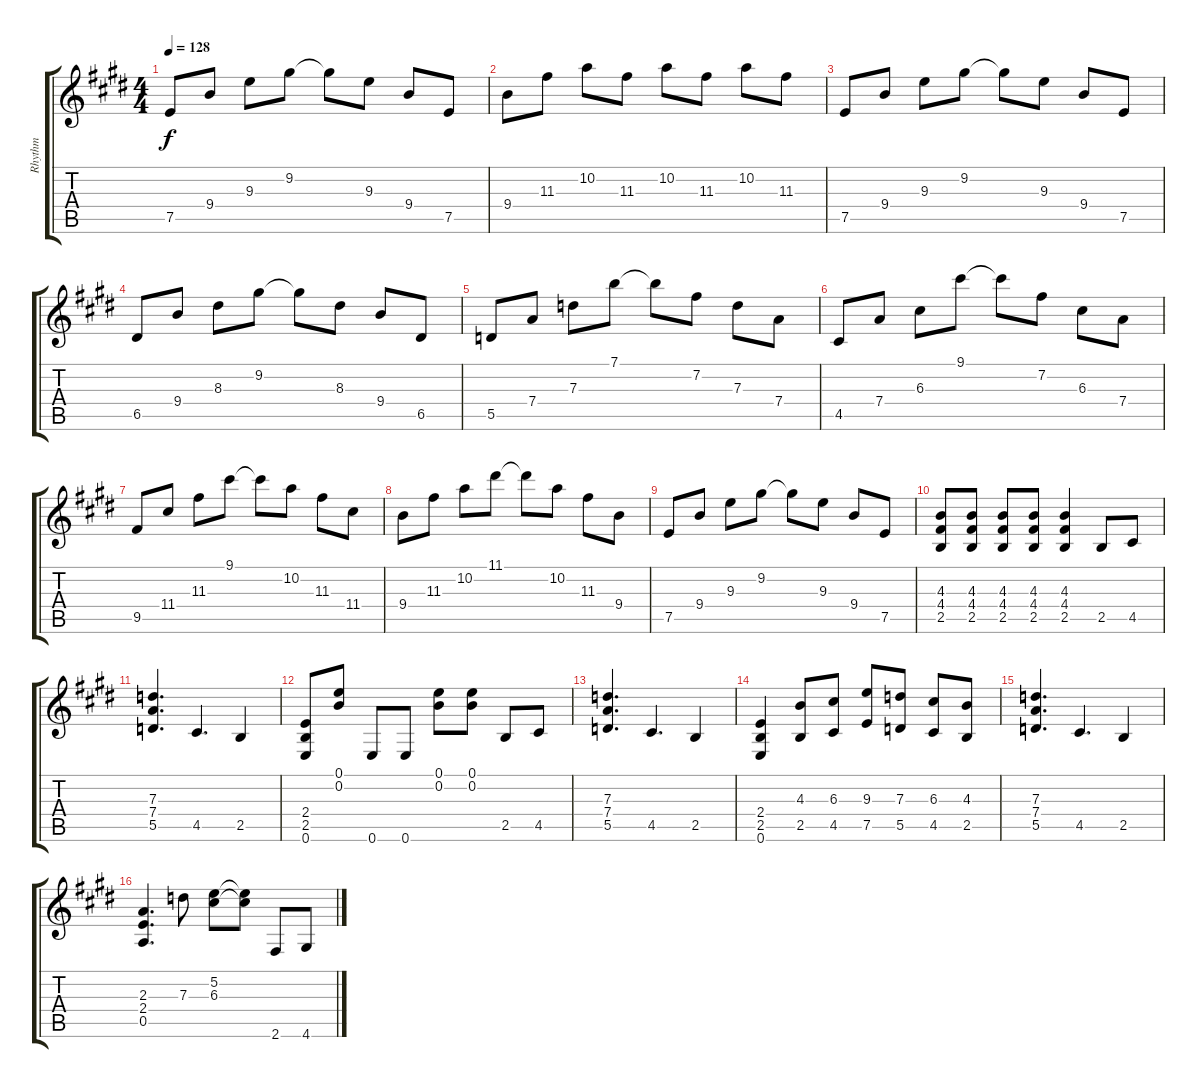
\track ("Rhythm" "Rhythm") {instrument distortionguitar}
\staff {score tabs}
\tuning (E4 B3 G3 D3 A2 E2) {hide}
\ts (4 4)
\tempo 128
\clef g2
\ks c#minor
7.5.8{dy f} 9.4.8 9.3.8 9.2.8 9.2{t}.8 9.3.8 9.4.8 7.5.8 |
9.4.8 11.3.8 10.2.8 11.3.8 10.2.8 11.3.8 10.2.8 11.3.8 |
\ks e
7.5.8 9.4.8 9.3.8 9.2.8 9.2{t}.8 9.3.8 9.4.8 7.5.8 |
\ks c#minor
6.5.8 9.4.8 8.3.8 9.2.8 9.2{t}.8 8.3.8 9.4.8 6.5.8 |
\ks e
5.5.8 7.4.8 7.3.8 7.1.8 7.1{t}.8 7.2.8 7.3.8 7.4.8 |
\ks c#minor
4.5.8 7.4.8 6.3.8 9.1.8 9.1{t}.8 7.2.8 6.3.8 7.4.8 |
\ks e
9.5.8 11.4.8 11.3.8 9.1.8 9.1{t}.8 10.2.8 11.3.8 11.4.8 |
\ks c#minor
9.4.8 11.3.8 10.2.8 11.1.8 11.1{t}.8 10.2.8 11.3.8 9.4.8 |
\ks e
7.5.8 9.4.8 9.3.8 9.2.8 9.2{t}.8 9.3.8 9.4.8 7.5.8 |
\ks c#minor
(4.3 4.4 2.5).8 (4.3 4.4 2.5).8 (4.3 4.4 2.5).8 (4.3 4.4 2.5).8 (4.3 4.4 2.5).4 2.5.8 4.5.8 |
\ks e
(7.3 7.4 5.5).4{d} 4.5.4{d} 2.5.4 |
\ks c#minor
(2.4 2.5 0.6).8 (0.1 0.2).8 0.6.8 0.6.8 (0.1 0.2).8 (0.1 0.2).8 2.5.8 4.5.8 |
\ks e
(7.3 7.4 5.5).4{d} 4.5.4{d} 2.5.4 |
\ks c#minor
(2.4 2.5 0.6).4 (4.3 2.5).8 (6.3 4.5).8 (9.3 7.5).8 (7.3 5.5).8 (6.3 4.5).8 (4.3 2.5).8 |
(7.3 7.4 5.5).4{d} 4.5.4{d} 2.5.4 |
(2.3 2.4 0.5).4{d} 7.3.8 (5.2 6.3).8 (5.2{t} 6.3{t}).8 2.6.8 4.6.8
